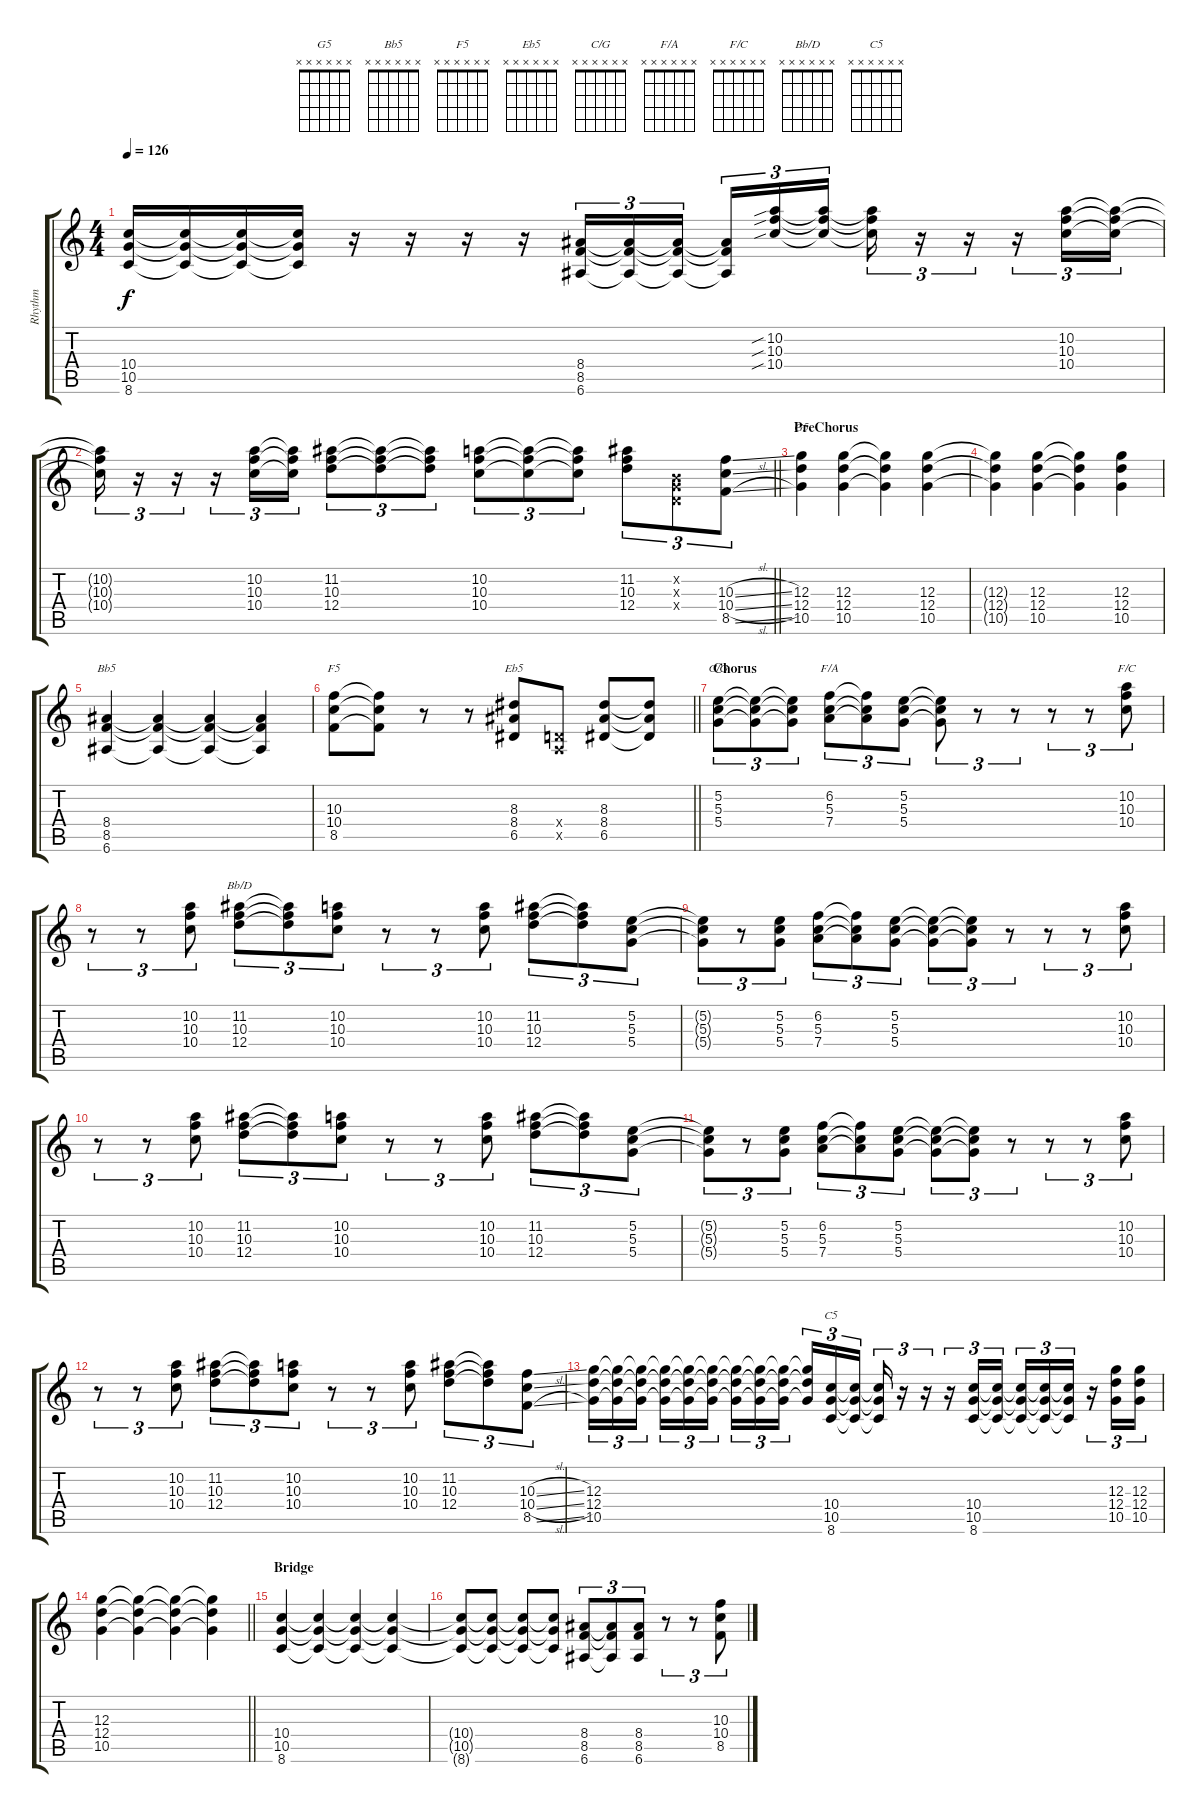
\track ("Rhythm" "Rhythm") {instrument overdrivenguitar}
\staff {score tabs}
\tuning (E4 B3 G3 D3 A2 E2) {hide}
\chord ("G5" x x x x x x)
\chord ("Bb5" x x x x x x)
\chord ("F5" x x x x x x)
\chord ("Eb5" x x x x x x)
\chord ("C/G" x x x x x x)
\chord ("F/A" x x x x x x)
\chord ("F/C" x x x x x x)
\chord ("Bb/D" x x x x x x)
\chord ("C5" x x x x x x)
\ts (4 4)
\tempo 126
\clef g2
\ks c
(10.4 10.5 8.6).16{dy f} (10.4{t} 10.5{t} 8.6{t}).16 (10.4{t} 10.5{t} 8.6{t}).16 (10.4{t} 10.5{t} 8.6{t}).16 r.16 r.16 r.16 r.16 (8.4 8.5 6.6).16{tu (3 2)} (8.4{t} 8.5{t} 6.6{t}).16{tu (3 2)} (8.4{t} 8.5{t} 6.6{t}).16{tu (3 2) beam splitsecondary} (8.4{t} 8.5{t} 6.6{t}).16{tu (3 2)} (10.2{sib} 10.3{sib} 10.4{sib}).16{tu (3 2)} (10.2{t} 10.3{t} 10.4{t}).16{tu (3 2)} (10.2{t} 10.3{t} 10.4{t}).16{tu (3 2)} r.16{tu (3 2)} r.16{tu (3 2)} r.16{tu (3 2)} (10.2 10.3 10.4).16{tu (3 2)} (10.2{t} 10.3{t} 10.4{t}).16{tu (3 2)} |
\barLineRight lightlight
(10.2{t} 10.3{t} 10.4{t}).16{tu (3 2)} r.16{tu (3 2)} r.16{tu (3 2)} r.16{tu (3 2)} (10.2 10.3 10.4).16{tu (3 2)} (10.2{t} 10.3{t} 10.4{t}).16{tu (3 2)} (11.2 10.3 12.4).8{tu (3 2)} (11.2{t} 10.3{t} 12.4{t}).8{tu (3 2)} (11.2{t} 10.3{t} 12.4{t}).8{tu (3 2)} (10.2 10.3 10.4).8{tu (3 2)} (10.2{t} 10.3{t} 10.4{t}).8{tu (3 2)} (10.2{t} 10.3{t} 10.4{t}).8{tu (3 2)} (11.2 10.3 12.4).8{tu (3 2)} (0.2{x} 0.3{x} 0.4{x}).8{tu (3 2)} (10.3{sl} 10.4{sl} 8.5{sl}).8{tu (3 2)} |
\section ("" "PreChorus")
(12.3 12.4 10.5).4{ch "G5"} (12.3 12.4 10.5).4 (12.3{t} 12.4{t} 10.5{t}).4 (12.3 12.4 10.5).4 |
(12.3{t} 12.4{t} 10.5{t}).4 (12.3 12.4 10.5).4 (12.3{t} 12.4{t} 10.5{t}).4 (12.3 12.4 10.5).4 |
(8.4 8.5 6.6).4{ch "Bb5"} (8.4{t} 8.5{t} 6.6{t}).4 (8.4{t} 8.5{t} 6.6{t}).4 (8.4{t} 8.5{t} 6.6{t}).4 |
\barLineRight lightlight
(10.3 10.4 8.5).8{ch "F5"} (10.3{t} 10.4{t} 8.5{t}).8 r.8 r.8 (8.3 8.4 6.5).8{ch "Eb5"} (0.4{x} 0.5{x}).8 (8.3 8.4 6.5).8 (8.3{t} 8.4{t} 6.5{t}).8 |
\section ("" "Chorus")
(5.2 5.3 5.4).8{tu (3 2) ch "C/G"} (5.2{t} 5.3{t} 5.4{t}).8{tu (3 2)} (5.2{t} 5.3{t} 5.4{t}).8{tu (3 2)} (6.2 5.3 7.4).8{tu (3 2) ch "F/A"} (6.2{t} 5.3{t} 7.4{t}).8{tu (3 2)} (5.2 5.3 5.4).8{tu (3 2)} (5.2{t} 5.3{t} 5.4{t}).8{tu (3 2)} r.8{tu (3 2)} r.8{tu (3 2)} r.8{tu (3 2)} r.8{tu (3 2)} (10.2 10.3 10.4).8{tu (3 2) ch "F/C"} |
r.8{tu (3 2)} r.8{tu (3 2)} (10.2 10.3 10.4).8{tu (3 2)} (11.2 10.3 12.4).8{tu (3 2) ch "Bb/D"} (11.2{t} 10.3{t} 12.4{t}).8{tu (3 2)} (10.2 10.3 10.4).8{tu (3 2)} r.8{tu (3 2)} r.8{tu (3 2)} (10.2 10.3 10.4).8{tu (3 2)} (11.2 10.3 12.4).8{tu (3 2)} (11.2{t} 10.3{t} 12.4{t}).8{tu (3 2)} (5.2 5.3 5.4).8{tu (3 2)} |
(5.2{t} 5.3{t} 5.4{t}).8{tu (3 2)} r.8{tu (3 2)} (5.2 5.3 5.4).8{tu (3 2)} (6.2 5.3 7.4).8{tu (3 2)} (6.2{t} 5.3{t} 7.4{t}).8{tu (3 2)} (5.2 5.3 5.4).8{tu (3 2)} (5.2{t} 5.3{t} 5.4{t}).8{tu (3 2)} (5.2{t} 5.3{t} 5.4{t}).8{tu (3 2)} r.8{tu (3 2)} r.8{tu (3 2)} r.8{tu (3 2)} (10.2 10.3 10.4).8{tu (3 2)} |
r.8{tu (3 2)} r.8{tu (3 2)} (10.2 10.3 10.4).8{tu (3 2)} (11.2 10.3 12.4).8{tu (3 2)} (11.2{t} 10.3{t} 12.4{t}).8{tu (3 2)} (10.2 10.3 10.4).8{tu (3 2)} r.8{tu (3 2)} r.8{tu (3 2)} (10.2 10.3 10.4).8{tu (3 2)} (11.2 10.3 12.4).8{tu (3 2)} (11.2{t} 10.3{t} 12.4{t}).8{tu (3 2)} (5.2 5.3 5.4).8{tu (3 2)} |
(5.2{t} 5.3{t} 5.4{t}).8{tu (3 2)} r.8{tu (3 2)} (5.2 5.3 5.4).8{tu (3 2)} (6.2 5.3 7.4).8{tu (3 2)} (6.2{t} 5.3{t} 7.4{t}).8{tu (3 2)} (5.2 5.3 5.4).8{tu (3 2)} (5.2{t} 5.3{t} 5.4{t}).8{tu (3 2)} (5.2{t} 5.3{t} 5.4{t}).8{tu (3 2)} r.8{tu (3 2)} r.8{tu (3 2)} r.8{tu (3 2)} (10.2 10.3 10.4).8{tu (3 2)} |
r.8{tu (3 2)} r.8{tu (3 2)} (10.2 10.3 10.4).8{tu (3 2)} (11.2 10.3 12.4).8{tu (3 2)} (11.2{t} 10.3{t} 12.4{t}).8{tu (3 2)} (10.2 10.3 10.4).8{tu (3 2)} r.8{tu (3 2)} r.8{tu (3 2)} (10.2 10.3 10.4).8{tu (3 2)} (11.2 10.3 12.4).8{tu (3 2)} (11.2{t} 10.3{t} 12.4{t}).8{tu (3 2)} (10.3{sl} 10.4{sl} 8.5{sl}).8{tu (3 2)} |
(12.3 12.4 10.5).16{tu (3 2)} (12.3{t} 12.4{t} 10.5{t}).16{tu (3 2)} (12.3{t} 12.4{t} 10.5{t}).16{tu (3 2) beam splitsecondary} (12.3{t} 12.4{t} 10.5{t}).16{tu (3 2)} (12.3{t} 12.4{t} 10.5{t}).16{tu (3 2)} (12.3{t} 12.4{t} 10.5{t}).16{tu (3 2)} (12.3{t} 12.4{t} 10.5{t}).16{tu (3 2)} (12.3{t} 12.4{t} 10.5{t}).16{tu (3 2)} (12.3{t} 12.4{t} 10.5{t}).16{tu (3 2) beam splitsecondary} (12.3{t} 12.4{t} 10.5{t}).16{tu (3 2)} (10.4 10.5 8.6).16{tu (3 2) ch "C5"} (10.4{t} 10.5{t} 8.6{t}).16{tu (3 2)} (10.4{t} 10.5{t} 8.6{t}).16{tu (3 2)} r.16{tu (3 2)} r.16{tu (3 2)} r.16{tu (3 2)} (10.4 10.5 8.6).16{tu (3 2)} (10.4{t} 10.5{t} 8.6{t}).16{tu (3 2)} (10.4{t} 10.5{t} 8.6{t}).16{tu (3 2)} (10.4{t} 10.5{t} 8.6{t}).16{tu (3 2)} (10.4{t} 10.5{t} 8.6{t}).16{tu (3 2)} r.16{tu (3 2)} (12.3 12.4 10.5).16{tu (3 2)} (12.3 12.4 10.5).16{tu (3 2)} |
\barLineRight lightlight
(12.3 12.4 10.5).4 (12.3{t} 12.4{t} 10.5{t}).4 (12.3{t} 12.4{t} 10.5{t}).4 (12.3{t} 12.4{t} 10.5{t}).4 |
\section ("" "Bridge")
(10.4 10.5 8.6).4 (10.4{t} 10.5{t} 8.6{t}).4 (10.4{t} 10.5{t} 8.6{t}).4 (10.4{t} 10.5{t} 8.6{t}).4 |
(10.4{t} 10.5{t} 8.6{t}).8 (10.4{t} 10.5{t} 8.6{t}).8 (10.4{t} 10.5{t} 8.6{t}).8 (10.4{t} 10.5{t} 8.6{t}).8 (8.4 8.5 6.6).8{tu (3 2)} (8.4{t} 8.5{t} 6.6{t}).8{tu (3 2)} (8.4 8.5 6.6).8{tu (3 2)} r.8{tu (3 2)} r.8{tu (3 2)} (10.3 10.4 8.5).8{tu (3 2)}
